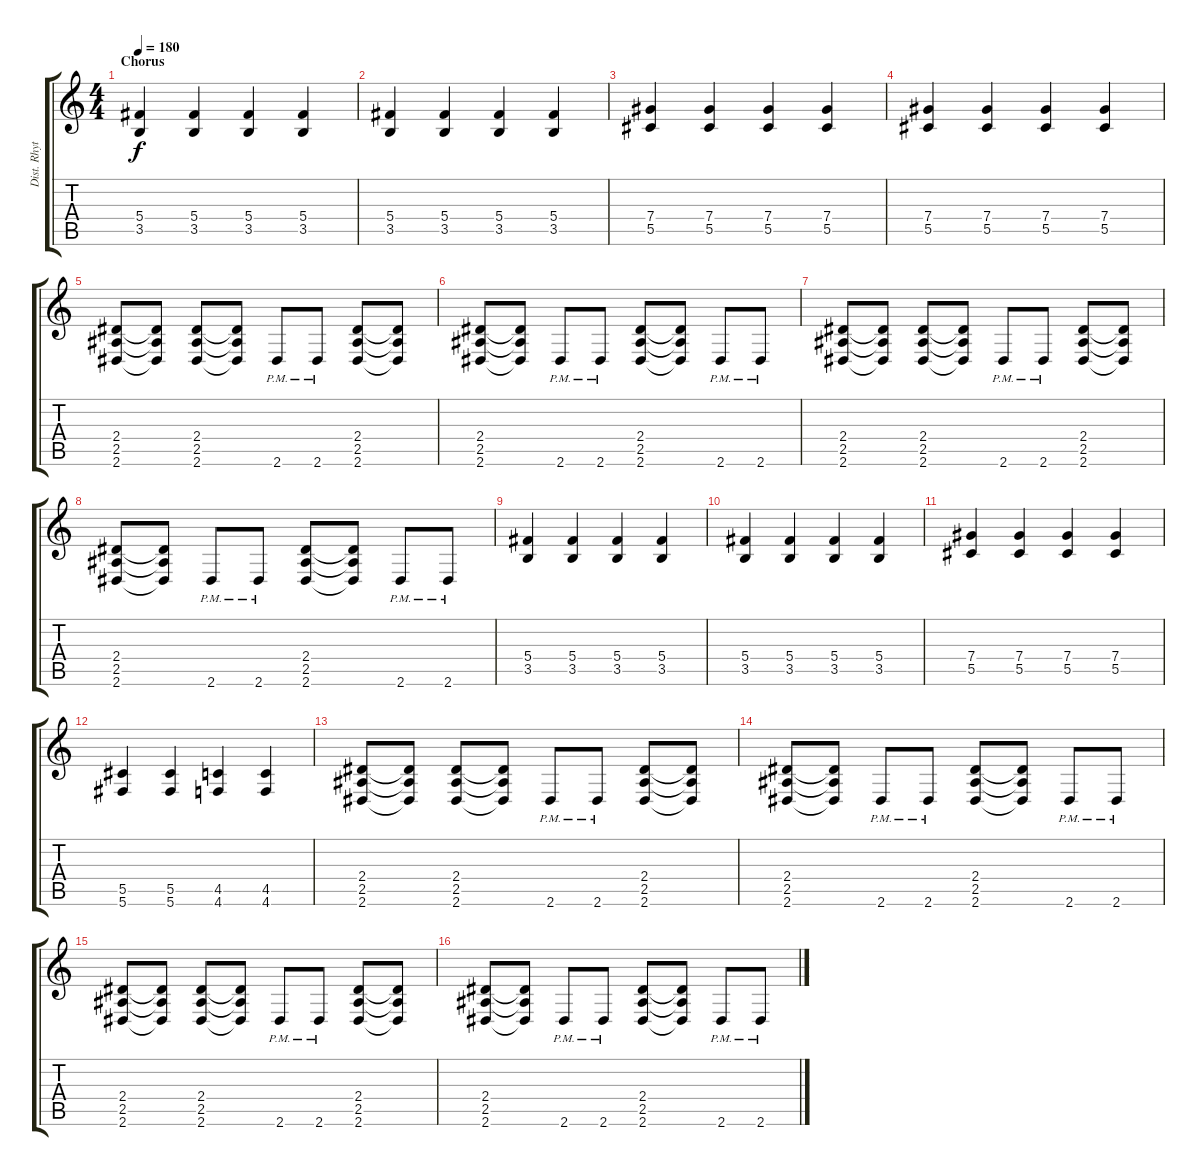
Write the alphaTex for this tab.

\track ("Dist. Rhytm Guitar [R]" "Dist. Rhyt") {instrument distortionguitar}
\staff {score tabs}
\tuning (Eb4 Bb3 Gb3 Db3 Ab2 Db2) {hide}
\ts (4 4)
\section ("" "Chorus")
\tempo 180
\clef g2
\ks c
(5.4 3.5).4{dy f} (5.4 3.5).4 (5.4 3.5).4 (5.4 3.5).4 |
(5.4 3.5).4 (5.4 3.5).4 (5.4 3.5).4 (5.4 3.5).4 |
(7.4 5.5).4 (7.4 5.5).4 (7.4 5.5).4 (7.4 5.5).4 |
(7.4 5.5).4 (7.4 5.5).4 (7.4 5.5).4 (7.4 5.5).4 |
(2.4 2.5 2.6).8 (2.4{t} 2.5{t} 2.6{t}).8 (2.4 2.5 2.6).8 (2.4{t} 2.5{t} 2.6{t}).8 2.6{pm}.8 2.6{pm}.8 (2.4 2.5 2.6).8 (2.4{t} 2.5{t} 2.6{t}).8 |
(2.4 2.5 2.6).8 (2.4{t} 2.5{t} 2.6{t}).8 2.6{pm}.8 2.6{pm}.8 (2.4 2.5 2.6).8 (2.4{t} 2.5{t} 2.6{t}).8 2.6{pm}.8 2.6{pm}.8 |
(2.4 2.5 2.6).8 (2.4{t} 2.5{t} 2.6{t}).8 (2.4 2.5 2.6).8 (2.4{t} 2.5{t} 2.6{t}).8 2.6{pm}.8 2.6{pm}.8 (2.4 2.5 2.6).8 (2.4{t} 2.5{t} 2.6{t}).8 |
(2.4 2.5 2.6).8 (2.4{t} 2.5{t} 2.6{t}).8 2.6{pm}.8 2.6{pm}.8 (2.4 2.5 2.6).8 (2.4{t} 2.5{t} 2.6{t}).8 2.6{pm}.8 2.6{pm}.8 |
(5.4 3.5).4 (5.4 3.5).4 (5.4 3.5).4 (5.4 3.5).4 |
(5.4 3.5).4 (5.4 3.5).4 (5.4 3.5).4 (5.4 3.5).4 |
(7.4 5.5).4 (7.4 5.5).4 (7.4 5.5).4 (7.4 5.5).4 |
(5.5 5.6).4 (5.5 5.6).4 (4.5 4.6).4 (4.5 4.6).4 |
(2.4 2.5 2.6).8 (2.4{t} 2.5{t} 2.6{t}).8 (2.4 2.5 2.6).8 (2.4{t} 2.5{t} 2.6{t}).8 2.6{pm}.8 2.6{pm}.8 (2.4 2.5 2.6).8 (2.4{t} 2.5{t} 2.6{t}).8 |
(2.4 2.5 2.6).8 (2.4{t} 2.5{t} 2.6{t}).8 2.6{pm}.8 2.6{pm}.8 (2.4 2.5 2.6).8 (2.4{t} 2.5{t} 2.6{t}).8 2.6{pm}.8 2.6{pm}.8 |
(2.4 2.5 2.6).8 (2.4{t} 2.5{t} 2.6{t}).8 (2.4 2.5 2.6).8 (2.4{t} 2.5{t} 2.6{t}).8 2.6{pm}.8 2.6{pm}.8 (2.4 2.5 2.6).8 (2.4{t} 2.5{t} 2.6{t}).8 |
(2.4 2.5 2.6).8 (2.4{t} 2.5{t} 2.6{t}).8 2.6{pm}.8 2.6{pm}.8 (2.4 2.5 2.6).8 (2.4{t} 2.5{t} 2.6{t}).8 2.6{pm}.8 2.6{pm}.8
